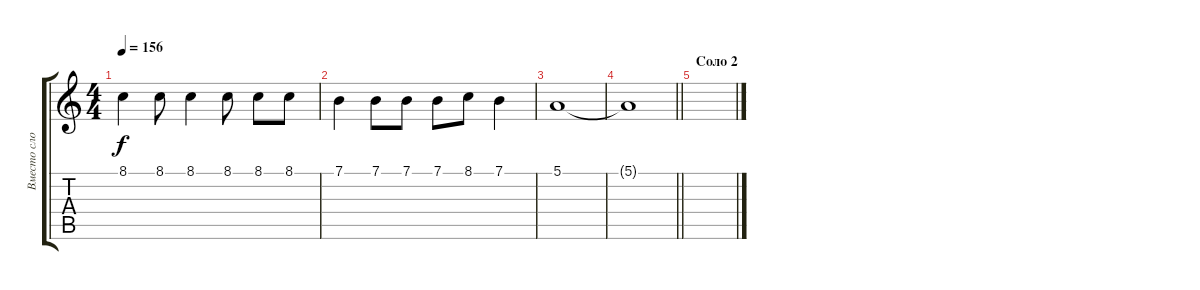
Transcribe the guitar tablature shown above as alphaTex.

\track ("Вместо слов (для красоты)" "Вместо сло") {instrument fx7echoes}
\staff {score tabs}
\tuning (E4 B3 G3 D3 A2 E2) {hide}
\ts (4 4)
\tempo 156
\clef g2
\ks c
8.1.4{dy f} 8.1.8 8.1.4 8.1.8 8.1.8 8.1.8 |
7.1.4 7.1.8 7.1.8 7.1.8 8.1.8 7.1.4 |
5.1.1 |
\barLineRight lightlight
5.1{t}.1 |
\section ("" "Соло 2")
